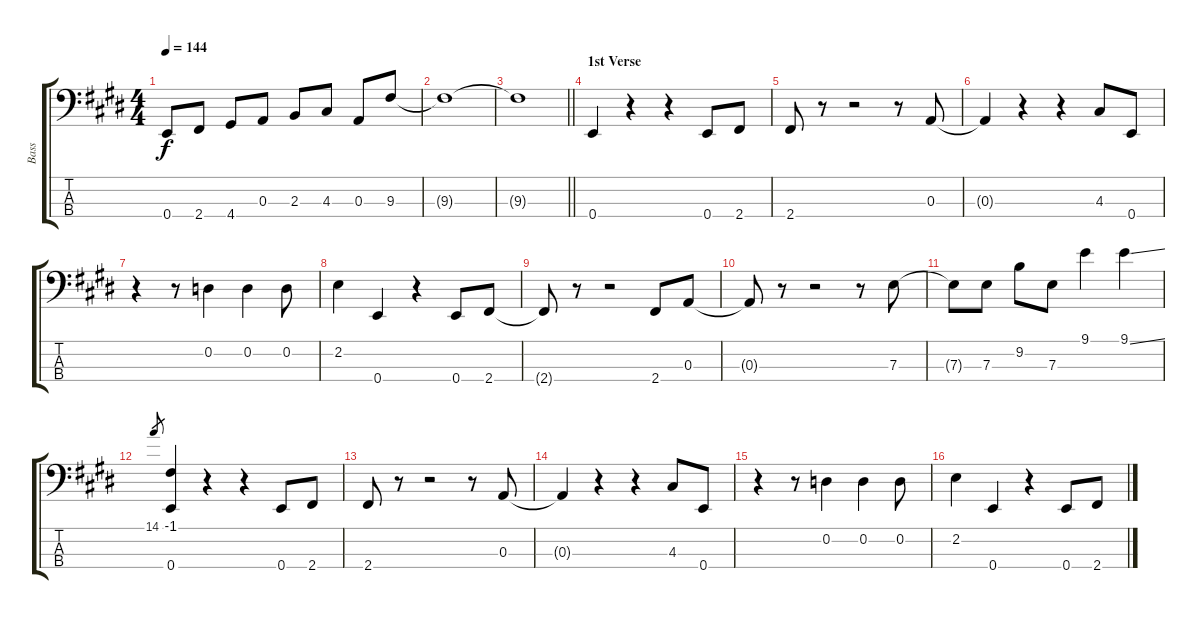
\track ("Bass" "Bass") {instrument electricbasspick}
\staff {score tabs}
\tuning (G2 D2 A1 E1) {hide}
\ts (4 4)
\tempo 144
\clef f4
\ks e
0.4.8{dy f instrument electricbasspick} 2.4.8 4.4.8 0.3.8 2.3.8 4.3.8 0.3.8 9.3.8 |
\ks c#minor
9.3{t}.1 |
\barLineRight lightlight
9.3{t}.1 |
\section ("" "1st Verse")
0.4.4 r.4 r.4 0.4.8 2.4.8 |
\ks e
2.4.8 r.8 r.2 r.8 0.3.8 |
\ks c#minor
0.3{t}.4 r.4 r.4 4.3.8 0.4.8 |
r.4 r.8 0.2.4 0.2.4 0.2.8 |
2.2.4 0.4.4 r.4 0.4.8 2.4.8 |
\ks e
2.4{t}.8 r.8 r.2 2.4.8 0.3.8 |
\ks c#minor
0.3{t}.8 r.8 r.2 r.8 7.3.8 |
7.3{t}.8 7.3.8 9.2.8 7.3.8 9.1.4 9.1{ss}.4 |
14.1.8{gr} (-1.1 0.4).4 r.4 r.4 0.4.8 2.4.8 |
\ks e
2.4.8 r.8 r.2 r.8 0.3.8 |
\ks c#minor
0.3{t}.4 r.4 r.4 4.3.8 0.4.8 |
r.4 r.8 0.2.4 0.2.4 0.2.8 |
2.2.4 0.4.4 r.4 0.4.8 2.4.8
